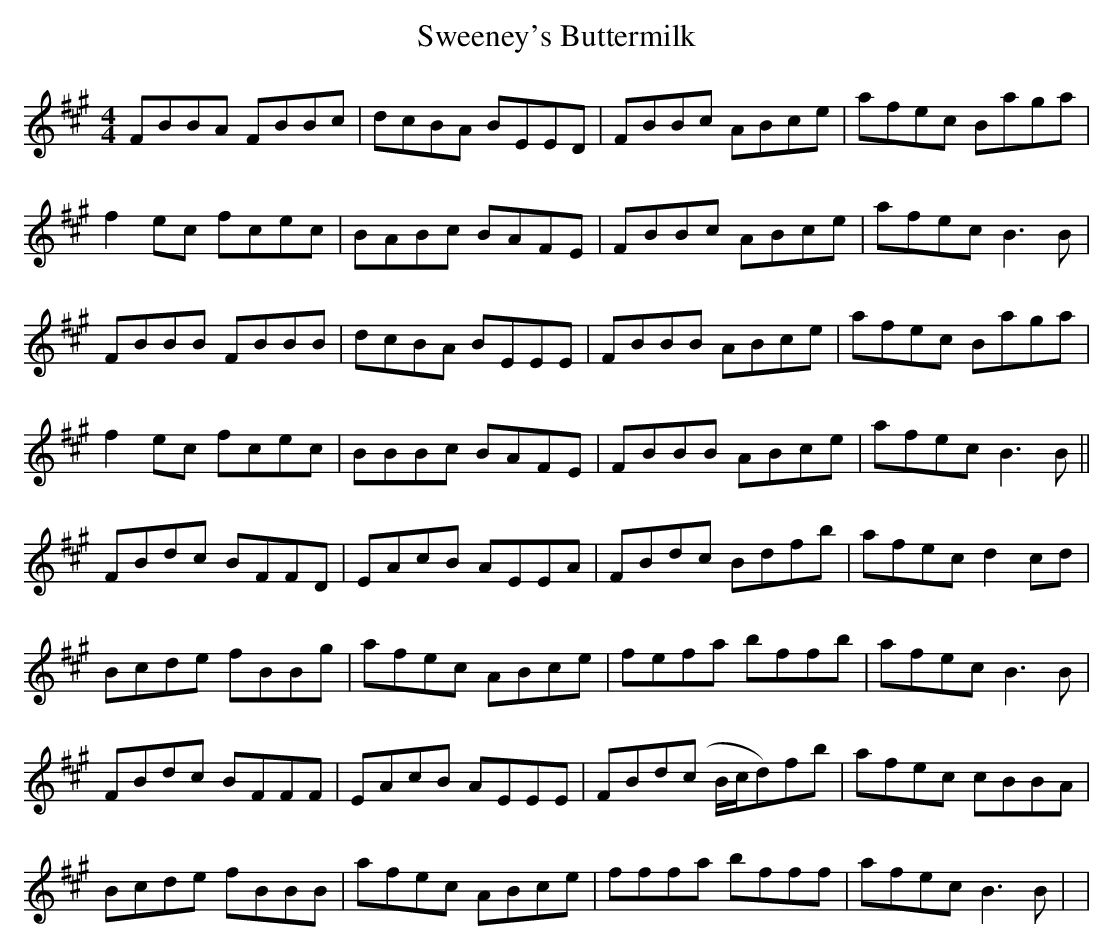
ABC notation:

X:1
T:Sweeney's Buttermilk
M:4/4
L:1/8
K:BDor
FBBA FBBc|dcBA BEED|FBBc ABce|afec Baga|
f2 ec fcec|BABc BAFE|FBBc ABce|afec B3 B|
FBBB FBBB|dcBA BEEE|FBBB ABce|afec Baga|
f2 ec fcec|BBBc BAFE|FBBB ABce|afec B3 B||
FBdc BFFD|EAcB AEEA|FBdc Bdfb|afec d2 cd|
Bcde fBBg|afec ABce|fefa bffb|afec B3 B|
FBdc BFFF|EAcB AEEE|FBd(c B/c/d)fb|afec cBBA|
Bcde fBBB|afec ABce|fffa bfff|afec B3 B |>|
